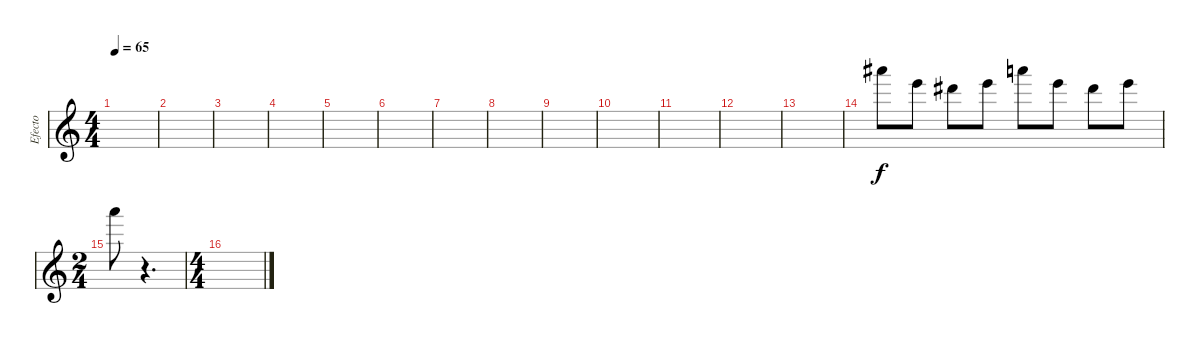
\track ("Efecto" "Efecto") {instrument vibraphone}
\staff {score}
\tuning (E4 B3 G3 D3 A2 E2 B1) {hide}
\ts (4 4)
\tempo 65
\clef g2
\ks c
|
|
|
|
|
|
|
|
|
|
|
|
|
30.1.8 24.1.8 23.1.8 24.1.8 29.1.8 24.1.8 23.1.8 24.1.8 |
\ts (2 4)
29.1.8 r.4{d} |
\ts (4 4)
